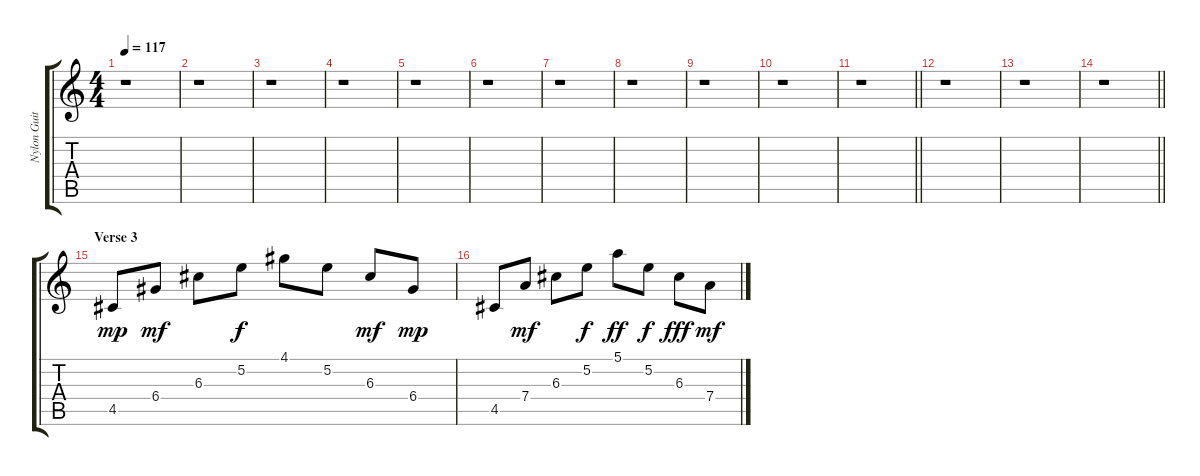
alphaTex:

\track ("Nylon Guitar" "Nylon Guit") {instrument acousticguitarnylon}
\staff {score tabs}
\tuning (E4 B3 G3 D3 A2 E2) {hide}
\ts (4 4)
\tempo 117
\clef g2
\ks c
r.1{dy mp} |
r.1 |
r.1 |
r.1 |
r.1 |
r.1 |
r.1 |
r.1 |
r.1 |
r.1 |
\barLineRight lightlight
r.1 |
r.1 |
r.1 |
\barLineRight lightlight
r.1 |
\section ("" "Verse 3")
4.5.8 6.4.8{dy mf} 6.3.8 5.2.8{dy f} 4.1.8 5.2.8 6.3.8{dy mf} 6.4.8{dy mp} |
4.5.8 7.4.8{dy mf} 6.3.8 5.2.8{dy f} 5.1.8{dy ff} 5.2.8{dy f} 6.3.8{dy fff} 7.4.8{dy mf}
